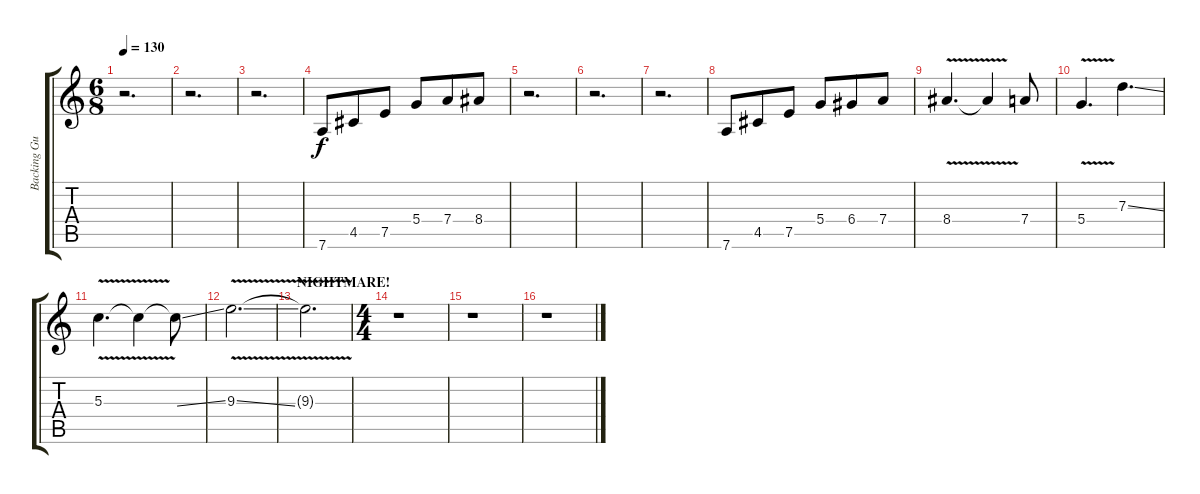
\track ("Backing Guitar 2" "Backing Gu") {instrument distortionguitar}
\staff {score tabs}
\tuning (E4 B3 G3 D3 A2 D2) {hide}
\ts (6 8)
\tempo 130
\clef g2
\ks c
r.2{d dy f} |
r.2{d} |
r.2{d} |
7.6.8 4.5.8 7.5.8 5.4.8 7.4.8 8.4.8 |
r.2{d} |
r.2{d} |
r.2{d} |
7.6.8 4.5.8 7.5.8 5.4.8 6.4.8 7.4.8 |
8.4{v}.4{d} 8.4{t}.4 7.4.8 |
5.4{v}.4{d} 7.3{ss}.4{d} |
5.3{v}.4{d} 5.3{t}.4 5.3{ss t}.8 |
9.3{v ss}.2{d} |
\section ("" "NIGHTMARE!")
9.3{t}.2{d} |
\ts (4 4)
r.1 |
r.1 |
r.1
